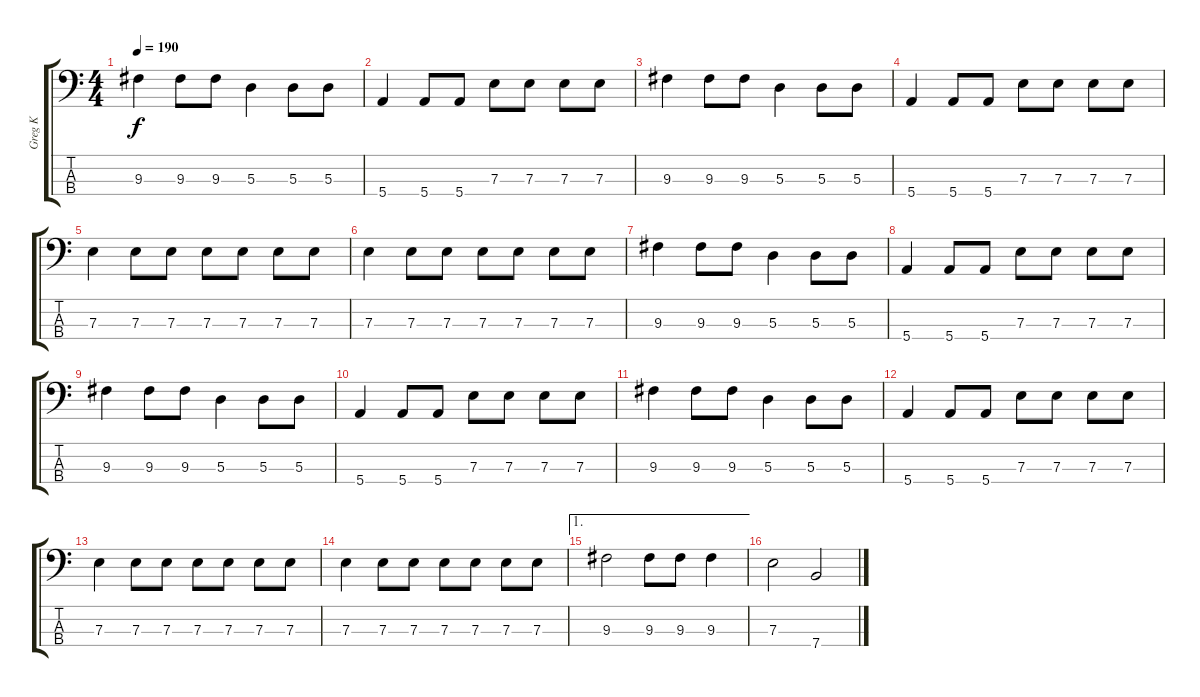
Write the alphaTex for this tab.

\track ("Greg K" "Greg K") {instrument electricbasspick}
\staff {score tabs}
\tuning (G2 D2 A1 E1) {hide}
\ts (4 4)
\tempo 190
\clef f4
\ks c
9.3.4{dy f} 9.3.8 9.3.8 5.3.4 5.3.8 5.3.8 |
5.4.4 5.4.8 5.4.8 7.3.8 7.3.8 7.3.8 7.3.8 |
9.3.4 9.3.8 9.3.8 5.3.4 5.3.8 5.3.8 |
5.4.4 5.4.8 5.4.8 7.3.8 7.3.8 7.3.8 7.3.8 |
7.3.4 7.3.8 7.3.8 7.3.8 7.3.8 7.3.8 7.3.8 |
7.3.4 7.3.8 7.3.8 7.3.8 7.3.8 7.3.8 7.3.8 |
9.3.4 9.3.8 9.3.8 5.3.4 5.3.8 5.3.8 |
5.4.4 5.4.8 5.4.8 7.3.8 7.3.8 7.3.8 7.3.8 |
9.3.4 9.3.8 9.3.8 5.3.4 5.3.8 5.3.8 |
5.4.4 5.4.8 5.4.8 7.3.8 7.3.8 7.3.8 7.3.8 |
9.3.4 9.3.8 9.3.8 5.3.4 5.3.8 5.3.8 |
5.4.4 5.4.8 5.4.8 7.3.8 7.3.8 7.3.8 7.3.8 |
7.3.4 7.3.8 7.3.8 7.3.8 7.3.8 7.3.8 7.3.8 |
7.3.4 7.3.8 7.3.8 7.3.8 7.3.8 7.3.8 7.3.8 |
\ae 1
9.3.2 9.3.8 9.3.8 9.3.4 |
7.3.2 7.4.2
